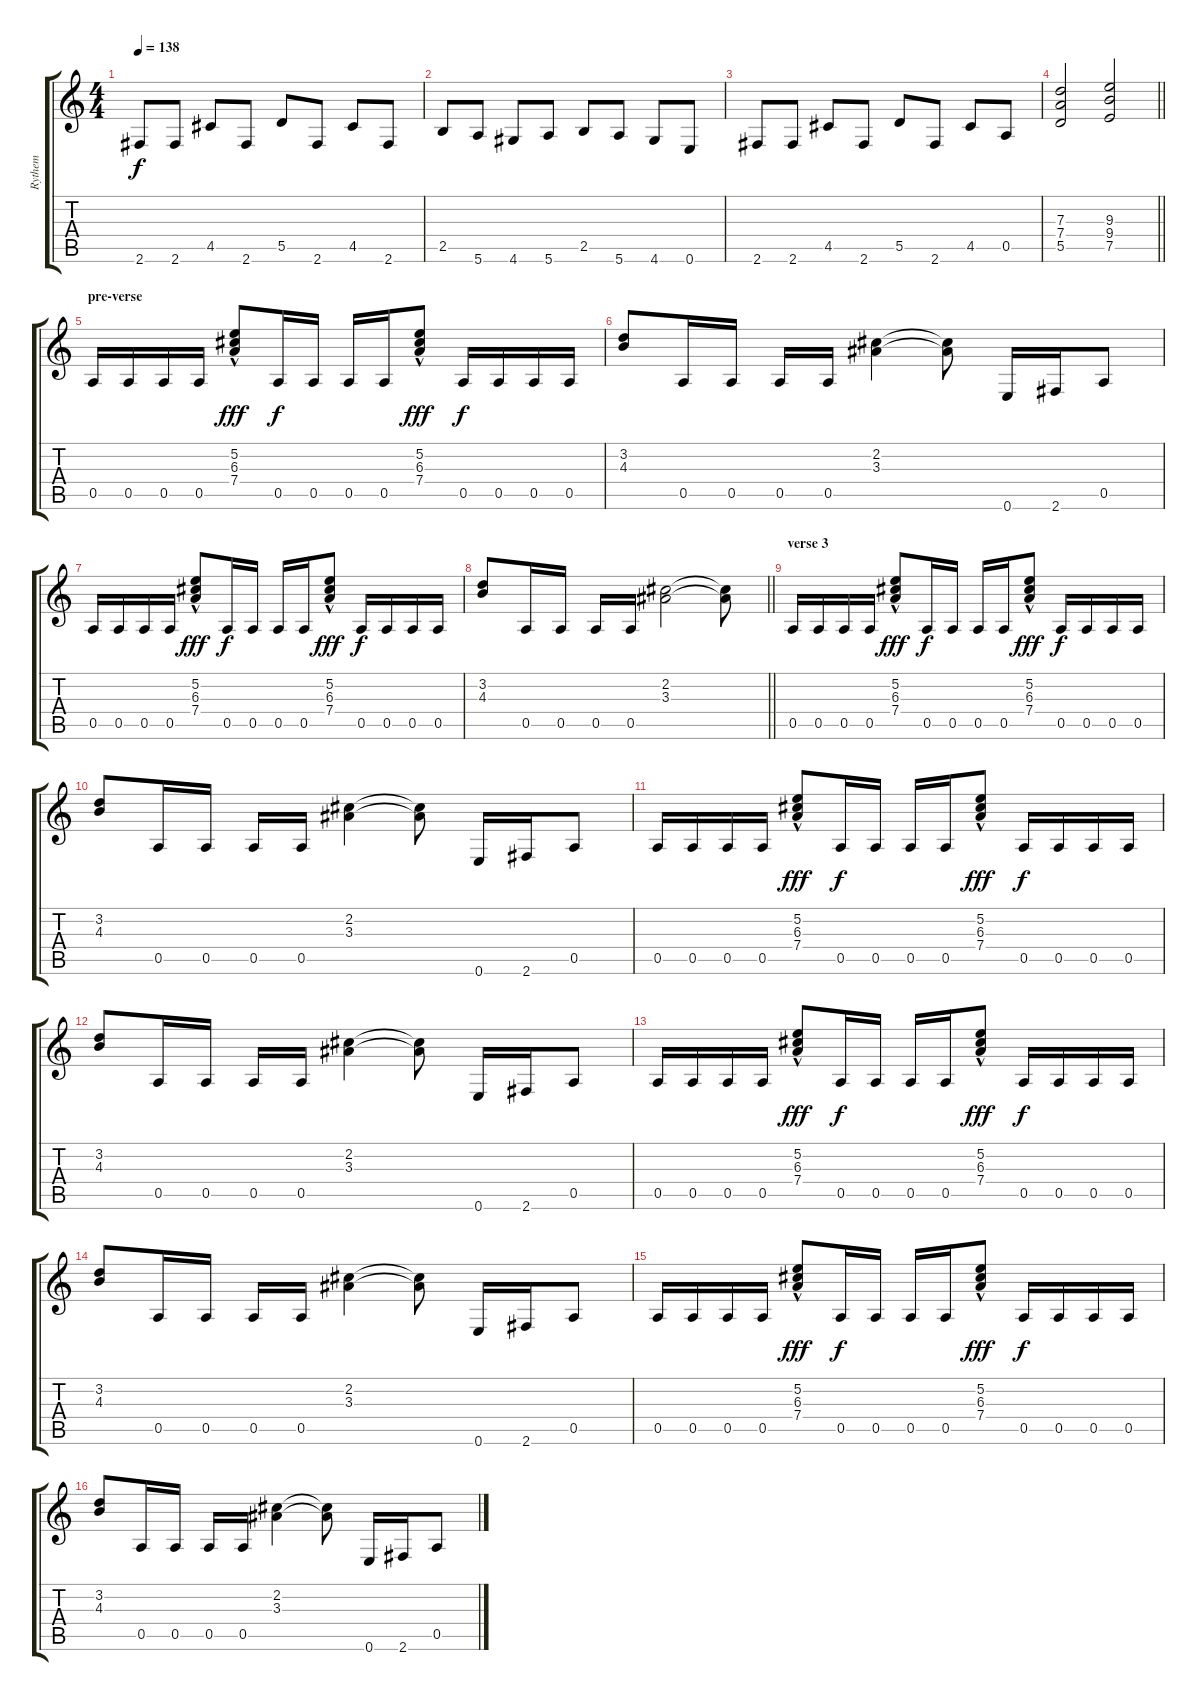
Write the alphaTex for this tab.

\track ("Rythem" "Rythem") {instrument distortionguitar}
\staff {score tabs}
\tuning (E4 B3 G3 D3 A2 E2) {hide}
\ts (4 4)
\tempo 138
\clef g2
\ks c
2.6.8{dy f} 2.6.8 4.5.8 2.6.8 5.5.8 2.6.8 4.5.8 2.6.8 |
2.5.8 5.6.8 4.6.8 5.6.8 2.5.8 5.6.8 4.6.8 0.6.8 |
2.6.8 2.6.8 4.5.8 2.6.8 5.5.8 2.6.8 4.5.8 0.5.8 |
\barLineRight lightlight
(7.3 7.4 5.5).2 (9.3 9.4 7.5).2 |
\section ("" "pre-verse")
0.5.16 0.5.16 0.5.16 0.5.16 (5.2 6.3{hac} 7.4{hac}).8{dy fff} 0.5.16{dy f} 0.5.16 0.5.16 0.5.16 (5.2{hac} 6.3{hac} 7.4).8{dy fff} 0.5.16{dy f} 0.5.16 0.5.16 0.5.16 |
(3.2 4.3).8 0.5.16 0.5.16 0.5.16 0.5.16 (2.2 3.3).4 (2.2{t} 3.3{t}).8 0.6.16 2.6.16 0.5.8 |
0.5.16 0.5.16 0.5.16 0.5.16 (5.2 6.3{hac} 7.4{hac}).8{dy fff} 0.5.16{dy f} 0.5.16 0.5.16 0.5.16 (5.2{hac} 6.3{hac} 7.4).8{dy fff} 0.5.16{dy f} 0.5.16 0.5.16 0.5.16 |
\barLineRight lightlight
(3.2 4.3).8 0.5.16 0.5.16 0.5.16 0.5.16 (2.2 3.3).2 (2.2{t} 3.3{t}).8 |
\section ("" "verse 3")
0.5.16 0.5.16 0.5.16 0.5.16 (5.2 6.3{hac} 7.4{hac}).8{dy fff} 0.5.16{dy f} 0.5.16 0.5.16 0.5.16 (5.2{hac} 6.3{hac} 7.4).8{dy fff} 0.5.16{dy f} 0.5.16 0.5.16 0.5.16 |
(3.2 4.3).8 0.5.16 0.5.16 0.5.16 0.5.16 (2.2 3.3).4 (2.2{t} 3.3{t}).8 0.6.16 2.6.16 0.5.8 |
0.5.16 0.5.16 0.5.16 0.5.16 (5.2 6.3{hac} 7.4{hac}).8{dy fff} 0.5.16{dy f} 0.5.16 0.5.16 0.5.16 (5.2{hac} 6.3{hac} 7.4).8{dy fff} 0.5.16{dy f} 0.5.16 0.5.16 0.5.16 |
(3.2 4.3).8 0.5.16 0.5.16 0.5.16 0.5.16 (2.2 3.3).4 (2.2{t} 3.3{t}).8 0.6.16 2.6.16 0.5.8 |
0.5.16 0.5.16 0.5.16 0.5.16 (5.2 6.3{hac} 7.4{hac}).8{dy fff} 0.5.16{dy f} 0.5.16 0.5.16 0.5.16 (5.2{hac} 6.3{hac} 7.4).8{dy fff} 0.5.16{dy f} 0.5.16 0.5.16 0.5.16 |
(3.2 4.3).8 0.5.16 0.5.16 0.5.16 0.5.16 (2.2 3.3).4 (2.2{t} 3.3{t}).8 0.6.16 2.6.16 0.5.8 |
0.5.16 0.5.16 0.5.16 0.5.16 (5.2 6.3{hac} 7.4{hac}).8{dy fff} 0.5.16{dy f} 0.5.16 0.5.16 0.5.16 (5.2{hac} 6.3{hac} 7.4).8{dy fff} 0.5.16{dy f} 0.5.16 0.5.16 0.5.16 |
(3.2 4.3).8 0.5.16 0.5.16 0.5.16 0.5.16 (2.2 3.3).4 (2.2{t} 3.3{t}).8 0.6.16 2.6.16 0.5.8
